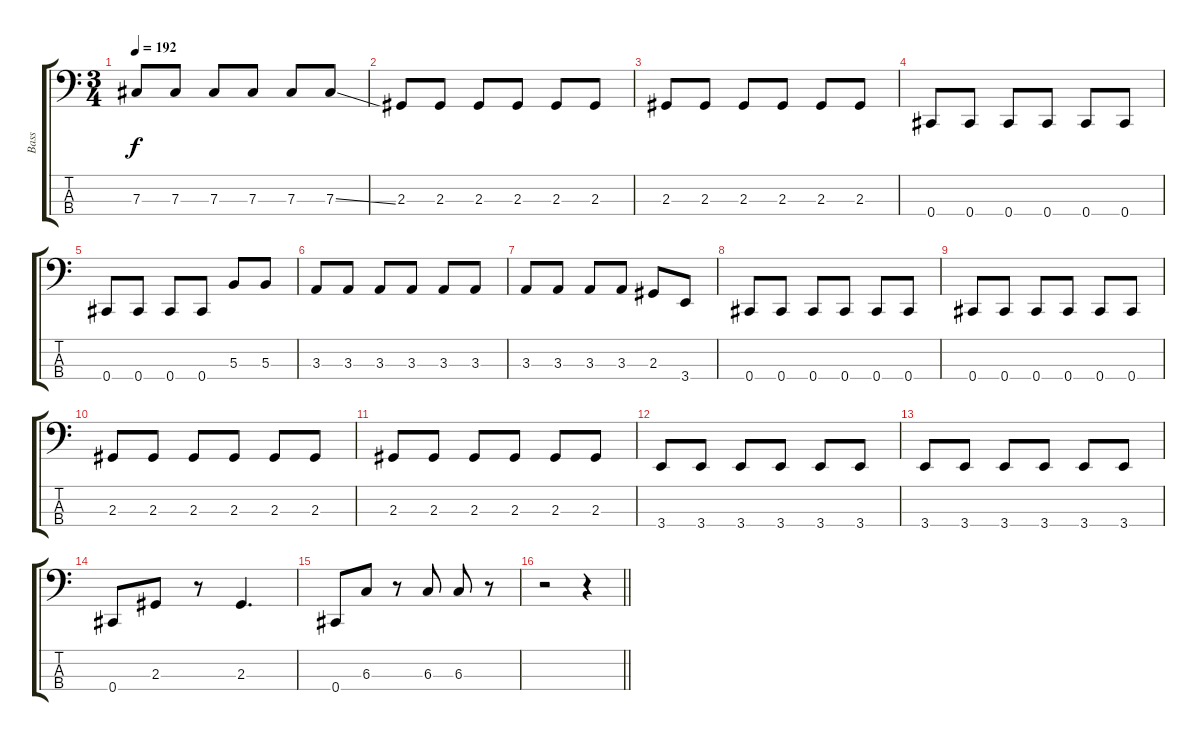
\track ("Bass" "Bass") {instrument electricbasspick}
\staff {score tabs}
\tuning (E2 B1 Gb1 Db1) {hide}
\ts (3 4)
\tempo 192
\clef f4
\ks c
7.3.8{dy f} 7.3.8 7.3.8 7.3.8 7.3.8 7.3{ss}.8 |
2.3.8 2.3.8 2.3.8 2.3.8 2.3.8 2.3.8 |
2.3.8 2.3.8 2.3.8 2.3.8 2.3.8 2.3.8 |
0.4.8 0.4.8 0.4.8 0.4.8 0.4.8 0.4.8 |
0.4.8 0.4.8 0.4.8 0.4.8 5.3.8 5.3.8 |
3.3.8 3.3.8 3.3.8 3.3.8 3.3.8 3.3.8 |
3.3.8 3.3.8 3.3.8 3.3.8 2.3.8 3.4.8 |
0.4.8 0.4.8 0.4.8 0.4.8 0.4.8 0.4.8 |
0.4.8 0.4.8 0.4.8 0.4.8 0.4.8 0.4.8 |
2.3.8 2.3.8 2.3.8 2.3.8 2.3.8 2.3.8 |
2.3.8 2.3.8 2.3.8 2.3.8 2.3.8 2.3.8 |
3.4.8 3.4.8 3.4.8 3.4.8 3.4.8 3.4.8 |
3.4.8 3.4.8 3.4.8 3.4.8 3.4.8 3.4.8 |
0.4.8 2.3.8 r.8 2.3.4{d} |
0.4.8 6.3.8 r.8 6.3.8 6.3.8 r.8 |
\barLineRight lightlight
r.2 r.4
